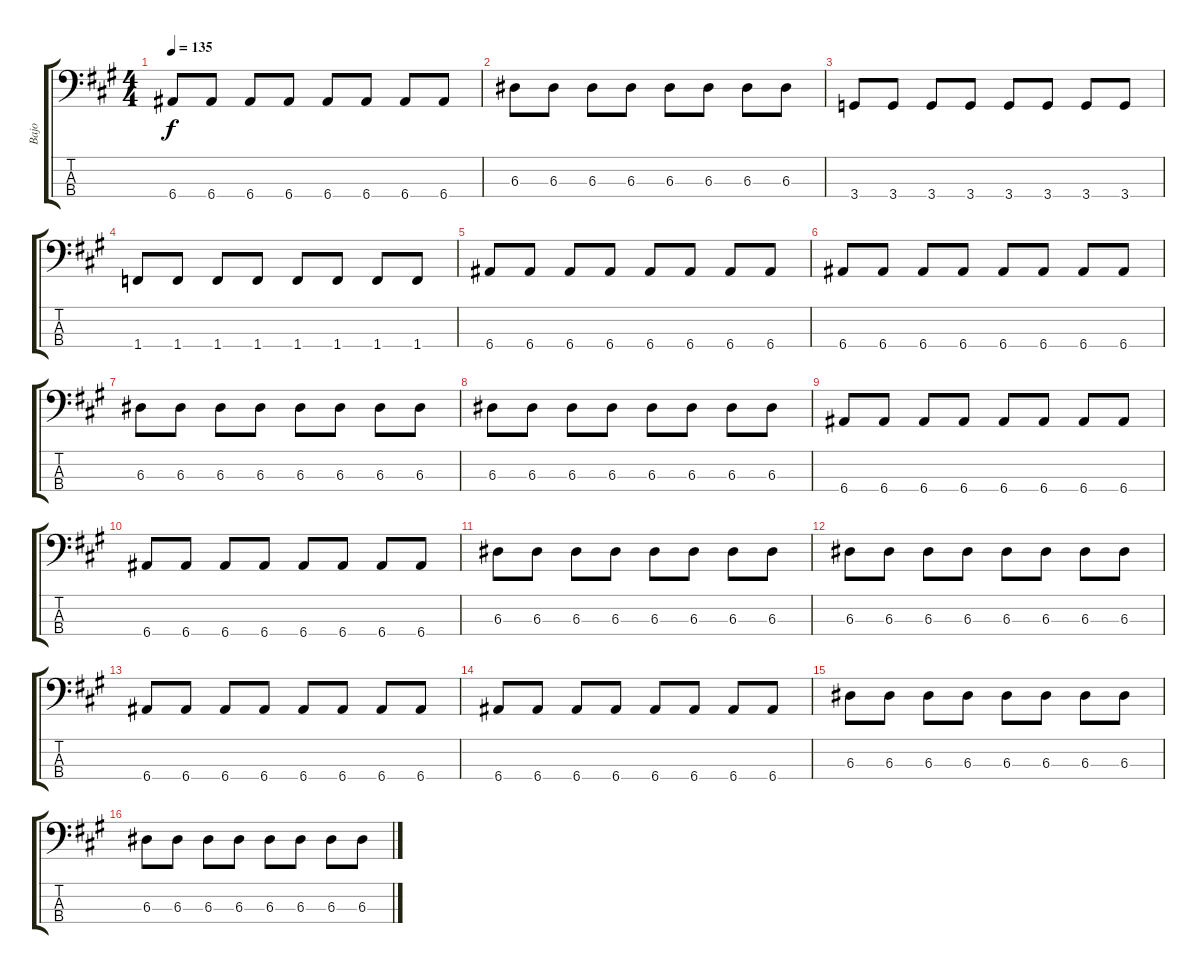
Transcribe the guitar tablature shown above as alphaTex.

\track ("Bajo" "Bajo") {instrument electricbassfinger}
\staff {score tabs}
\tuning (G2 D2 A1 E1) {hide}
\ts (4 4)
\tempo 135
\clef f4
\ks a
6.4.8{dy f} 6.4.8 6.4.8 6.4.8 6.4.8 6.4.8 6.4.8 6.4.8 |
6.3.8 6.3.8 6.3.8 6.3.8 6.3.8 6.3.8 6.3.8 6.3.8 |
3.4.8 3.4.8 3.4.8 3.4.8 3.4.8 3.4.8 3.4.8 3.4.8 |
1.4.8 1.4.8 1.4.8 1.4.8 1.4.8 1.4.8 1.4.8 1.4.8 |
6.4.8 6.4.8 6.4.8 6.4.8 6.4.8 6.4.8 6.4.8 6.4.8 |
6.4.8 6.4.8 6.4.8 6.4.8 6.4.8 6.4.8 6.4.8 6.4.8 |
6.3.8 6.3.8 6.3.8 6.3.8 6.3.8 6.3.8 6.3.8 6.3.8 |
6.3.8 6.3.8 6.3.8 6.3.8 6.3.8 6.3.8 6.3.8 6.3.8 |
6.4.8 6.4.8 6.4.8 6.4.8 6.4.8 6.4.8 6.4.8 6.4.8 |
6.4.8 6.4.8 6.4.8 6.4.8 6.4.8 6.4.8 6.4.8 6.4.8 |
6.3.8 6.3.8 6.3.8 6.3.8 6.3.8 6.3.8 6.3.8 6.3.8 |
6.3.8 6.3.8 6.3.8 6.3.8 6.3.8 6.3.8 6.3.8 6.3.8 |
6.4.8 6.4.8 6.4.8 6.4.8 6.4.8 6.4.8 6.4.8 6.4.8 |
6.4.8 6.4.8 6.4.8 6.4.8 6.4.8 6.4.8 6.4.8 6.4.8 |
6.3.8 6.3.8 6.3.8 6.3.8 6.3.8 6.3.8 6.3.8 6.3.8 |
6.3.8 6.3.8 6.3.8 6.3.8 6.3.8 6.3.8 6.3.8 6.3.8
